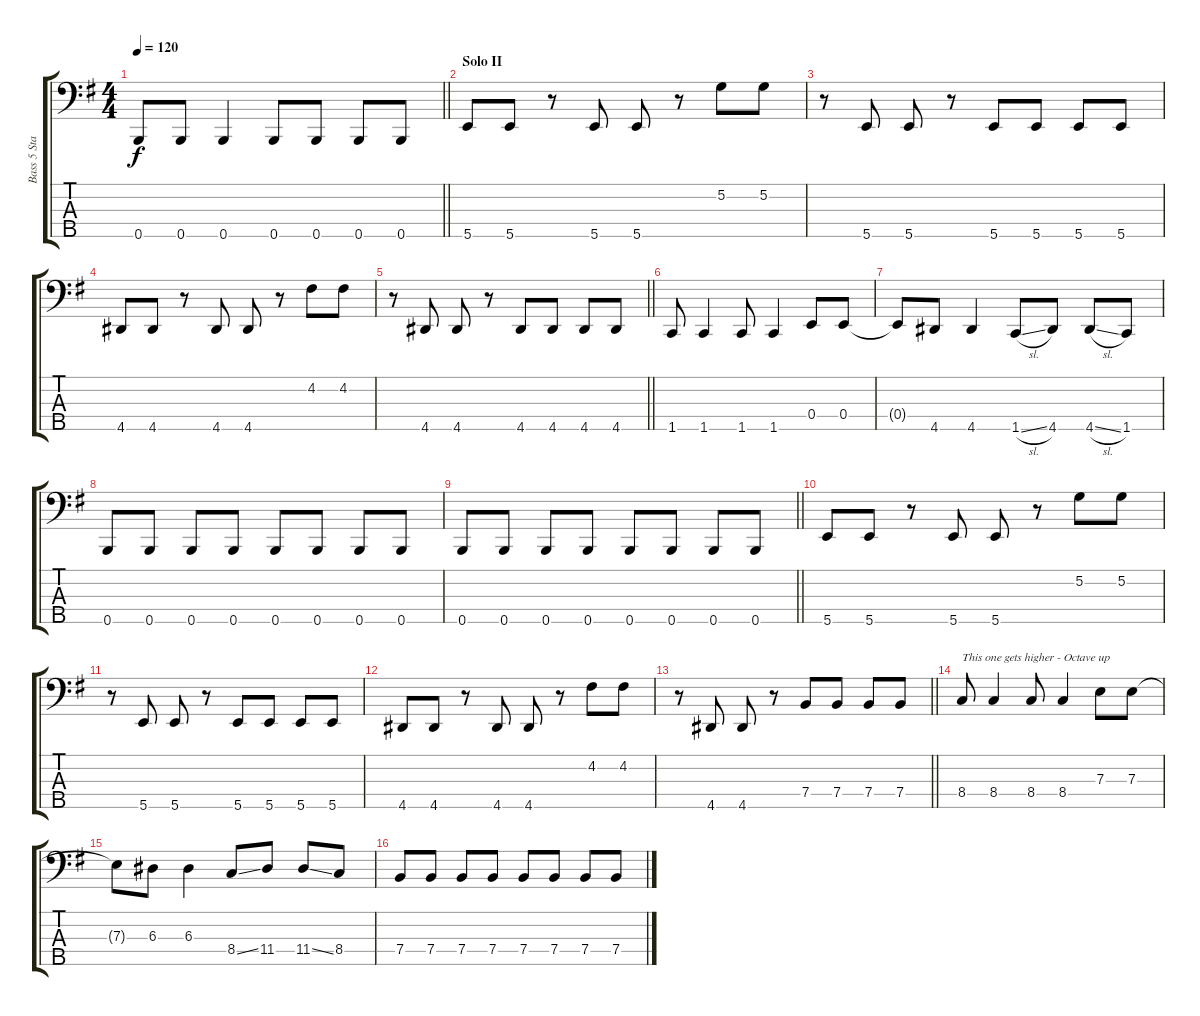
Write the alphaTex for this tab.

\track ("Bass 5 Standard" "Bass 5 Sta") {instrument electricbassfinger}
\staff {score tabs}
\tuning (G2 D2 A1 E1 B0) {hide}
\ts (4 4)
\tempo 120
\clef f4
\barLineRight lightlight
\ks eminor
0.5{t}.8{dy f} 0.5.8 0.5.4 0.5.8 0.5.8 0.5.8 0.5.8 |
\section ("" "Solo II")
5.5.8 5.5.8 r.8 5.5.8 5.5.8 r.8 5.2.8 5.2.8 |
r.8 5.5.8 5.5.8 r.8 5.5.8 5.5.8 5.5.8 5.5.8 |
4.5.8 4.5.8 r.8 4.5.8 4.5.8 r.8 4.2.8 4.2.8 |
\barLineRight lightlight
r.8 4.5.8 4.5.8 r.8 4.5.8 4.5.8 4.5.8 4.5.8 |
1.5.8 1.5.4 1.5.8 1.5.4 0.4.8 0.4.8 |
0.4{t}.8 4.5.8 4.5.4 1.5{sl}.8 4.5.8 4.5{sl}.8 1.5.8 |
0.5.8 0.5.8 0.5.8 0.5.8 0.5.8 0.5.8 0.5.8 0.5.8 |
\barLineRight lightlight
0.5.8 0.5.8 0.5.8 0.5.8 0.5.8 0.5.8 0.5.8 0.5.8 |
5.5.8 5.5.8 r.8 5.5.8 5.5.8 r.8 5.2.8 5.2.8 |
r.8 5.5.8 5.5.8 r.8 5.5.8 5.5.8 5.5.8 5.5.8 |
4.5.8 4.5.8 r.8 4.5.8 4.5.8 r.8 4.2.8 4.2.8 |
\barLineRight lightlight
r.8 4.5.8 4.5.8 r.8 7.4.8 7.4.8 7.4.8 7.4.8 |
8.4.8{txt "This one gets higher - Octave up"} 8.4.4 8.4.8 8.4.4 7.3.8 7.3.8 |
7.3{t}.8 6.3.8 6.3.4 8.4{ss}.8 11.4.8 11.4{ss}.8 8.4.8 |
7.4.8 7.4.8 7.4.8 7.4.8 7.4.8 7.4.8 7.4.8 7.4.8
